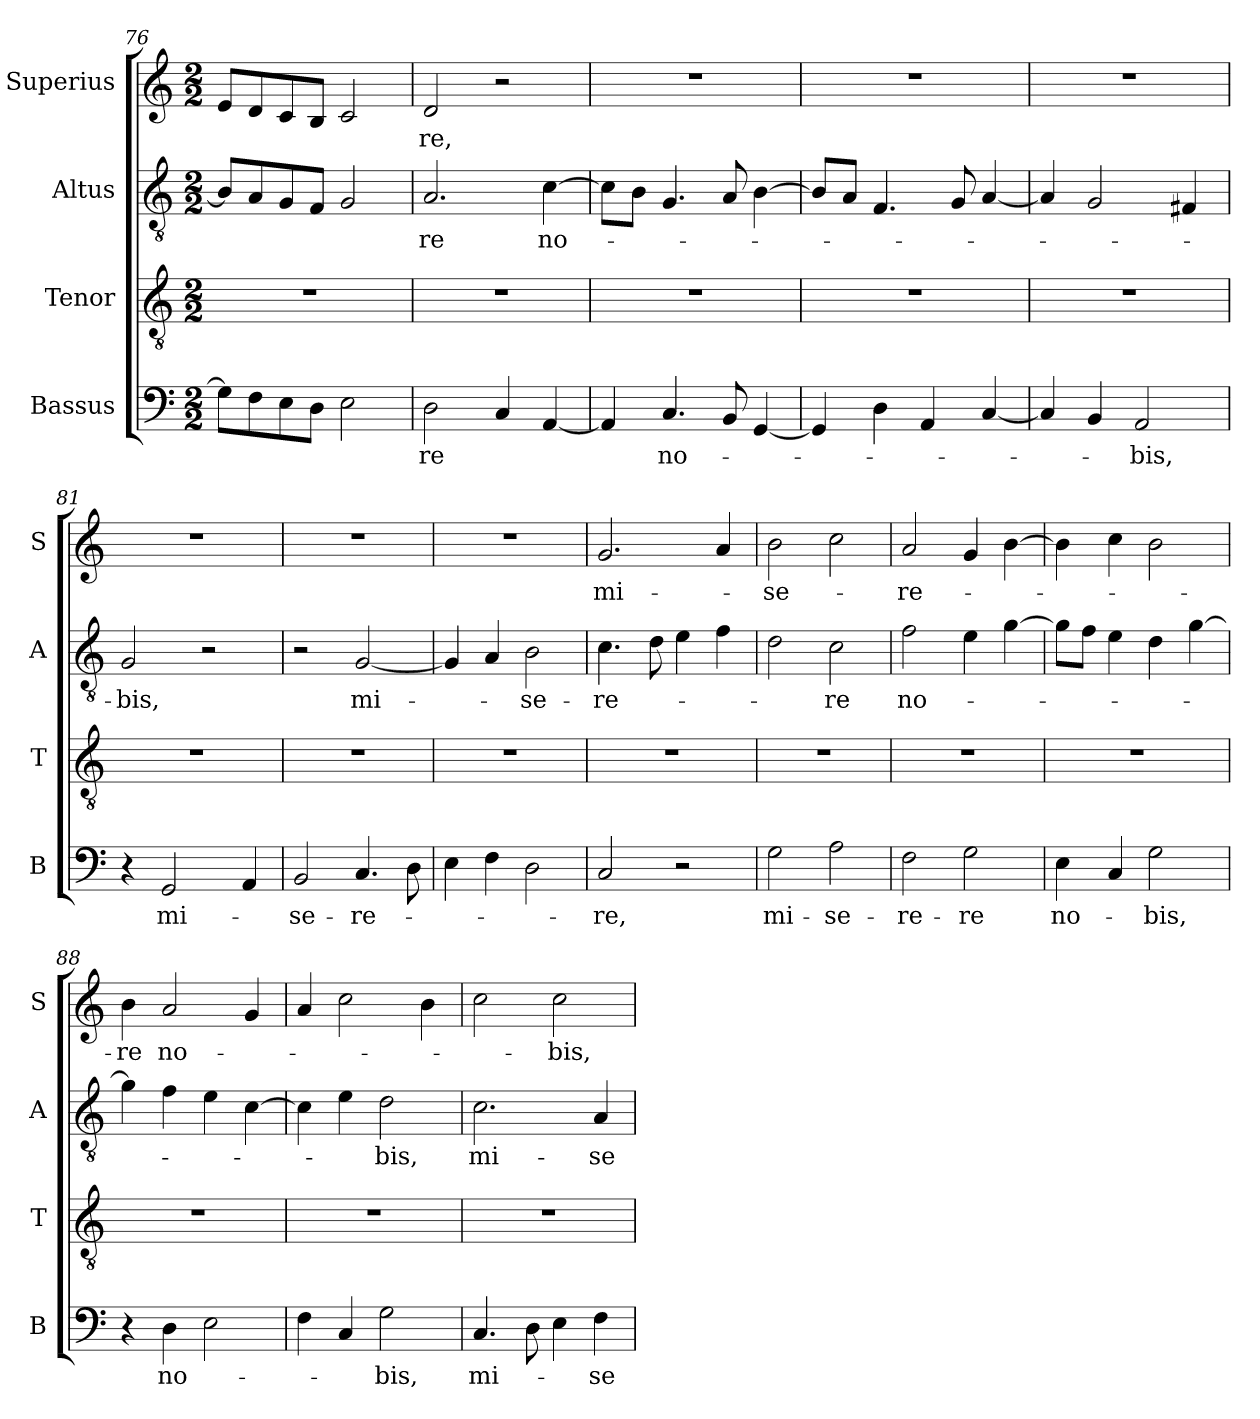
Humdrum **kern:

**kern	**text	**kern	**kern	**text	**kern	**text
*part4	*part4	*part3	*part2	*part2	*part1	*part1
*staff4	*staff4	*staff3	*staff2	*staff2	*staff1	*staff1
*I"Bassus	*	*I"Tenor	*I"Altus	*	*I"Superius	*
*I'B	*	*I'T	*I'A	*	*I'S	*
*clefF4	*	*clefGv2	*clefGv2	*	*clefG2	*
*k[]	*	*k[]	*k[]	*	*k[]	*
*M2/2	*	*M2/2	*M2/2	*	*M2/2	*
=76	=76	=76	=76	=76	=76	=76
8GL]	.	1r	8B-L]	.	8eL	.
8F	.	.	8A	.	8d	.
8E	.	.	8G	.	8c	.
8DJ	.	.	8FJ	.	8BJ	.
2E	.	.	2G	.	2c	.
=77	=77	=77	=77	=77	=77	=77
!	!LO:LY:i	!	!	!LO:LY:i	!	!
2D	-re	1r	2.A	-re	2d	-re,
4C	.	.	.	.	2r	.
!	!	!	!	!LO:LY:i	!	!
[4AA	.	.	[4c	no-	.	.
=78	=78	=78	=78	=78	=78	=78
4AA]	.	1r	8cL]	.	1r	.
.	.	.	8BJ	.	.	.
!	!LO:LY:i	!	!	!	!	!
4.C	no-	.	4.G	.	.	.
8BB	.	.	8A	.	.	.
[4GG	.	.	[4B	.	.	.
=79	=79	=79	=79	=79	=79	=79
4GG]	.	1r	8BL]	.	1r	.
.	.	.	8AJ	.	.	.
4D	.	.	4.F	.	.	.
4AA	.	.	.	.	.	.
.	.	.	8G	.	.	.
[4C	.	.	[4A	.	.	.
=80	=80	=80	=80	=80	=80	=80
4C]	.	1r	4A]	.	1r	.
4BB	.	.	2G	.	.	.
!	!LO:LY:i	!	!	!	!	!
2AA	-bis,	.	.	.	.	.
.	.	.	4F#X	.	.	.
=81	=81	=81	=81	=81	=81	=81
!	!	!	!	!LO:LY:i	!	!
4r	.	1r	2G	-bis,	1r	.
!	!LO:LY:i	!	!	!	!	!
2GG	mi-	.	.	.	.	.
.	.	.	2r	.	.	.
4AA	.	.	.	.	.	.
=82	=82	=82	=82	=82	=82	=82
!	!LO:LY:i	!	!	!	!	!
2BB	-se-	1r	2r	.	1r	.
!	!LO:LY:i	!	!	!	!	!
4.C	-re-	.	[2G	mi-	.	.
8D	.	.	.	.	.	.
=83	=83	=83	=83	=83	=83	=83
4E	.	1r	4G]	.	1r	.
4F	.	.	4A	.	.	.
2D	.	.	2B	-se-	.	.
=84	=84	=84	=84	=84	=84	=84
!	!LO:LY:i	!	!	!	!	!LO:LY:i
2C	-re,	1r	4.c	-re-	2.g	mi-
.	.	.	8d	.	.	.
2r	.	.	4e	.	.	.
.	.	.	4f	.	4a	.
=85	=85	=85	=85	=85	=85	=85
!	!LO:LY:i	!	!	!	!	!LO:LY:i
2G	mi-	1r	2d	.	2b	-se-
!	!LO:LY:i	!	!	!LO:LY:i	!	!
2A	-se-	.	2c	-re	2cc	.
=86	=86	=86	=86	=86	=86	=86
!	!LO:LY:i	!	!	!LO:LY:i	!	!LO:LY:i
2F	-re-	1r	2f	no-	2a	-re-
!	!LO:LY:i	!	!	!	!	!
2G	-re	.	4e	.	4g	.
.	.	.	[4g	.	[4b	.
=87	=87	=87	=87	=87	=87	=87
!	!LO:LY:i	!	!	!	!	!
4E	no-	1r	8gL]	.	4b]	.
.	.	.	8fJ	.	.	.
4C	.	.	4e	.	4cc	.
!	!LO:LY:i	!	!	!	!	!
2G	-bis,	.	4d	.	2b	.
.	.	.	[4g	.	.	.
=88	=88	=88	=88	=88	=88	=88
!	!	!	!	!	!	!LO:LY:i
4r	.	1r	4g]	.	4b	-re
!	!LO:LY:i	!	!	!	!	!LO:LY:i
4D	no-	.	4f	.	2a	no-
2E	.	.	4e	.	.	.
.	.	.	[4c	.	4g	.
=89	=89	=89	=89	=89	=89	=89
4F	.	1r	4c]	.	4a	.
4C	.	.	4e	.	2cc	.
!	!LO:LY:i	!	!	!LO:LY:i	!	!
2G	-bis,	.	2d	-bis,	.	.
.	.	.	.	.	4b	.
=90	=90	=90	=90	=90	=90	=90
!	!LO:LY:i	!	!	!LO:LY:i	!	!
4.C	mi-	1r	2.c	mi-	2cc	.
8D	.	.	.	.	.	.
!	!	!	!	!	!	!LO:LY:i
4E	.	.	.	.	2cc	-bis,
!	!LO:LY:i	!	!	!LO:LY:i	!	!
4F	-se-	.	4A	-se-	.	.
=	=	=	=	=	=	=
*-	*-	*-	*-	*-	*-	*-
